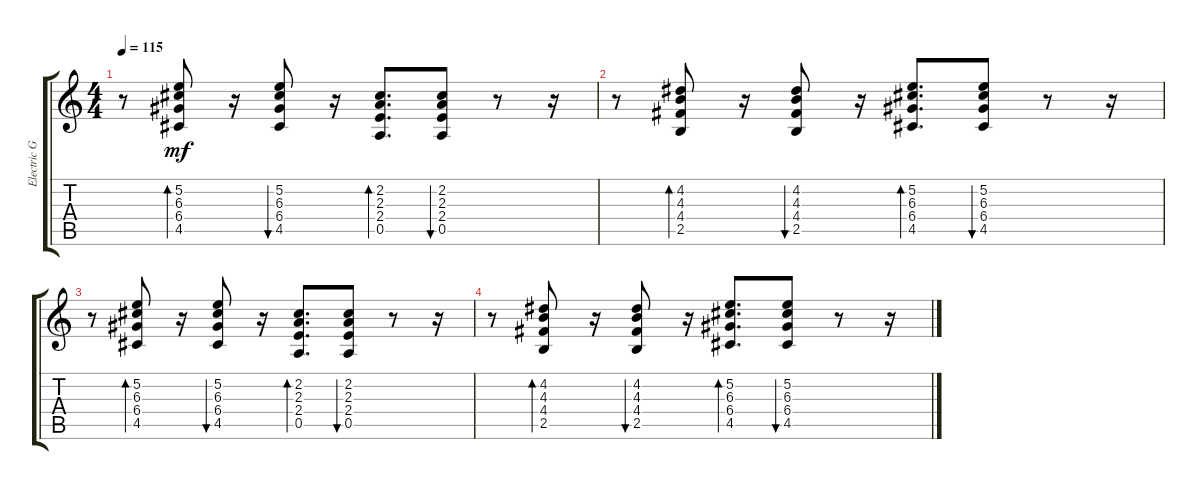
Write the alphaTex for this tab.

\track ("Electric Guitar" "Electric G") {instrument electricguitarclean}
\staff {score tabs}
\tuning (E4 B3 G3 D3 A2 E2) {hide}
\ts (4 4)
\tempo 115
\clef g2
\ks c
r.8{dy mf} (5.2 6.3 6.4 4.5).8{bd 30} r.16 (5.2 6.3 6.4 4.5).8{bu 30} r.16 (2.2 2.3 2.4 0.5).8{d bd 30} (2.2 2.3 2.4 0.5).8{bu 30} r.8 r.16 |
r.8 (4.2 4.3 4.4 2.5).8{bd 30} r.16 (4.2 4.3 4.4 2.5).8{bu 30} r.16 (5.2 6.3 6.4 4.5).8{d bd 30} (5.2 6.3 6.4 4.5).8{bu 30} r.8 r.16 |
r.8 (5.2 6.3 6.4 4.5).8{bd 30} r.16 (5.2 6.3 6.4 4.5).8{bu 30} r.16 (2.2 2.3 2.4 0.5).8{d bd 30} (2.2 2.3 2.4 0.5).8{bu 30} r.8 r.16 |
r.8 (4.2 4.3 4.4 2.5).8{bd 30} r.16 (4.2 4.3 4.4 2.5).8{bu 30} r.16 (5.2 6.3 6.4 4.5).8{d bd 30} (5.2 6.3 6.4 4.5).8{bu 30} r.8 r.16
